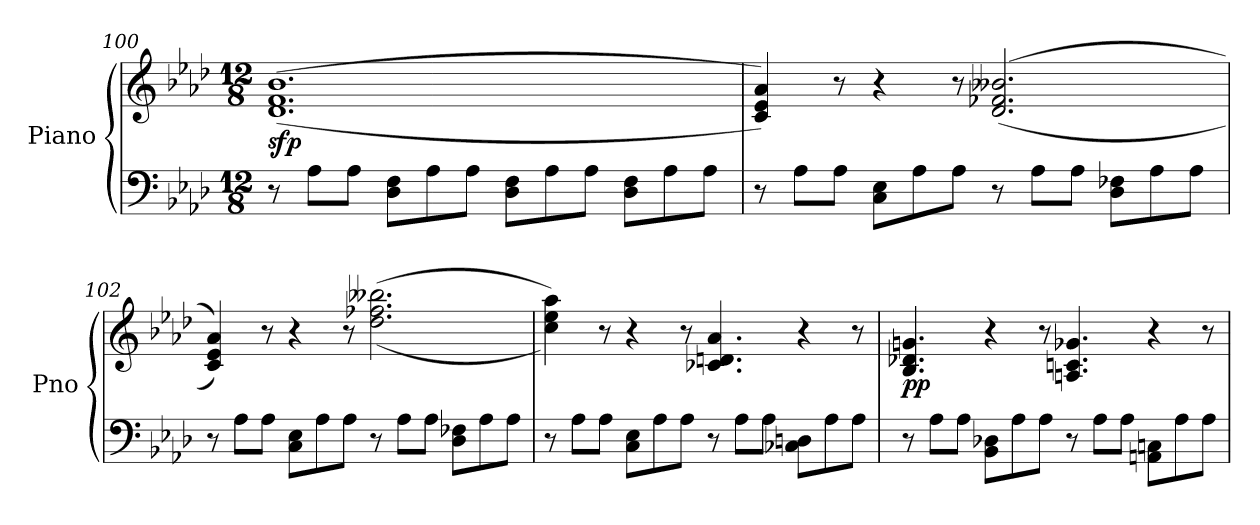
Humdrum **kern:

**kern	**kern	**dynam
*part1	*part1	*part1
*staff2	*staff1	*staff1/2
*I"Piano	*	*
*I'Pno	*	*
*clefF4	*clefG2	*
*k[b-e-a-d-]	*k[b-e-a-d-]	*
*M12/8	*M12/8	*
=100	=100	=100
!	!	!LO:DY:b
8r	(>(1.d- 1.f 1.b-	sfp
8A-\L	.	.
8A-\J	.	.
8D-\ 8F\L	.	.
8A-\	.	.
8A-\J	.	.
8D-\ 8F\L	.	.
8A-\	.	.
8A-\J	.	.
8D-\ 8F\L	.	.
8A-\	.	.
8A-\J	.	.
!!LO:PB:g=z
=101	=101	=101
8r	4c/ 4e-/ 4a-/))	.
8A-\L	.	.
8A-\J	8r	.
8C\ 8E-\L	4r	.
8A-\	.	.
8A-\J	8r	.
!	!	!LO:DY:b
8r	((>2.d-/ 2.f-X/ 2.b--X/	other-dynamics
8A-\L	.	.
8A-\J	.	.
8D-\ 8F-X\L	.	.
8A-\	.	.
8A-\J	.	.
=102	=102	=102
8r	4c/ 4e-/ 4a-/))	.
8A-\L	.	.
8A-\J	8r	.
8C\ 8E-\L	4r	.
8A-\	.	.
8A-\J	8r	.
8r	((>2.dd-\ 2.ff-X\ 2.bb--X\	.
8A-\L	.	.
8A-\J	.	.
8D-\ 8F-X\L	.	.
8A-\	.	.
8A-\J	.	.
=103	=103	=103
8r	4cc\ 4ee-\ 4aa-\))	.
8A-\L	.	.
8A-\J	8r	.
8C\ 8E-\L	4r	.
8A-\	.	.
8A-\J	8r	.
8r	4.c-X/ 4.dn/ 4.a-/	.
8A-\L	.	.
8A-\J	.	.
8C-X\ 8Dn\L	4r	.
8A-\	.	.
8A-\J	8r	.
!!LO:PB:g=z
=104	=104	=104
!	!	!LO:DY:b
8r	4.B-/ 4.d-X/ 4.gn/	pp
8A-\L	.	.
8A-\J	.	.
8BB-\ 8D-X\L	4r	.
8A-\	.	.
8A-\J	8r	.
8r	4.An/ 4.cn/ 4.g-X/	.
8A-\L	.	.
8A-\J	.	.
8AAn\ 8Cn\L	4r	.
8A-\	.	.
8A-\J	8r	.
=	=	=
*-	*-	*-
